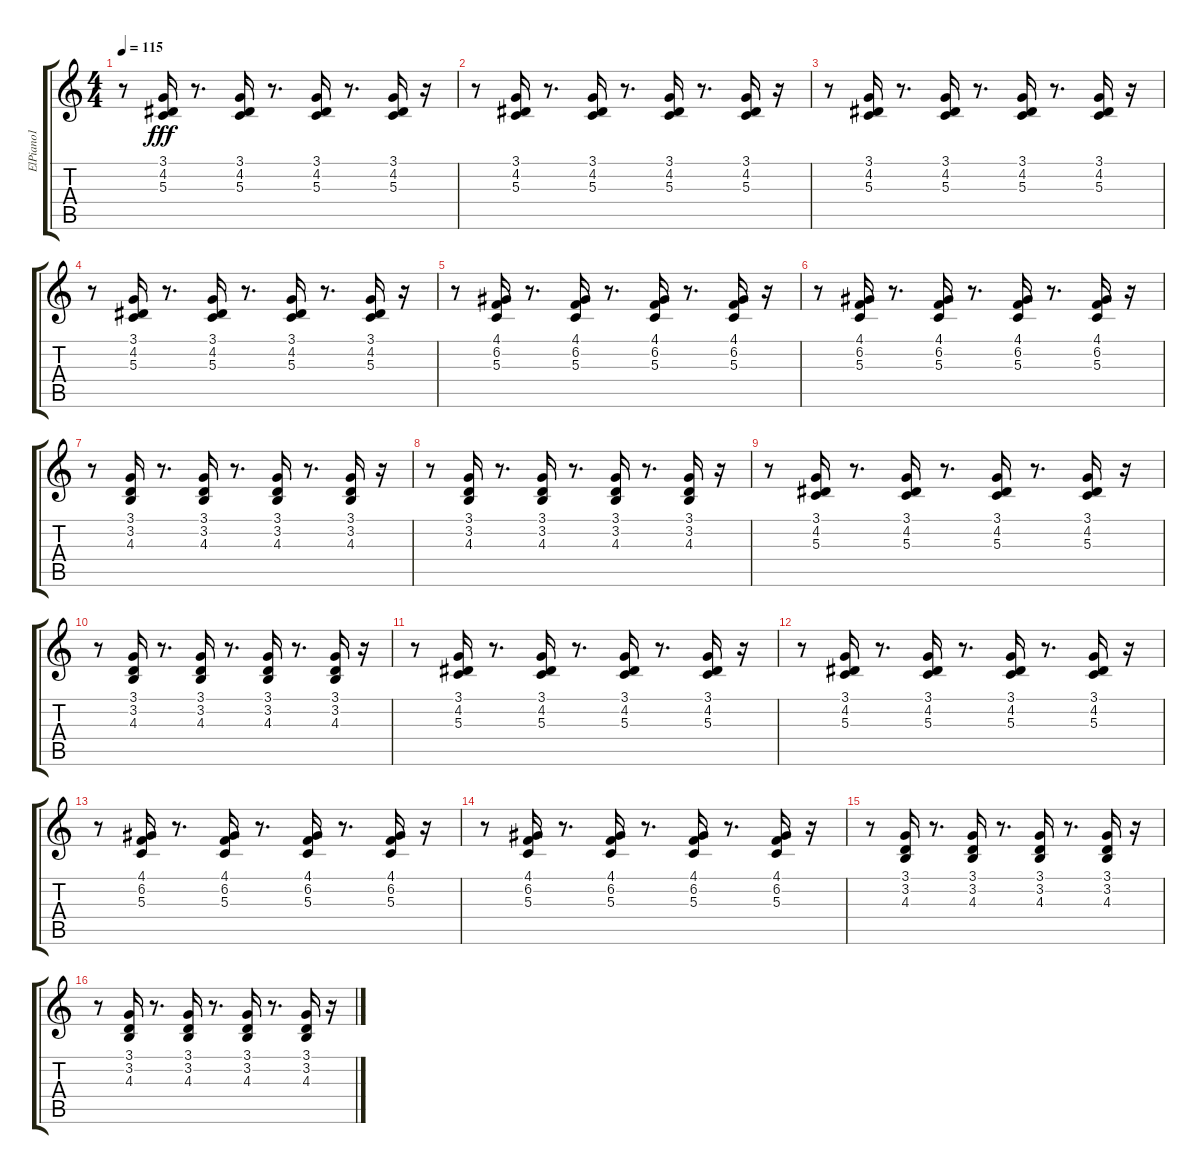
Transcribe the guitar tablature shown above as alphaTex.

\track ("ElPiano1" "ElPiano1") {instrument electricgrandpiano}
\staff {score tabs}
\tuning (E4 B3 G3 D3 A2 E2) {hide}
\ts (4 4)
\tempo 115
\clef g2
\ks c
r.8{dy fff} (3.1 4.2 5.3).16 r.8{d} (3.1 4.2 5.3).16 r.8{d} (3.1 4.2 5.3).16 r.8{d} (3.1 4.2 5.3).16 r.16 |
r.8 (3.1 4.2 5.3).16 r.8{d} (3.1 4.2 5.3).16 r.8{d} (3.1 4.2 5.3).16 r.8{d} (3.1 4.2 5.3).16 r.16 |
r.8 (3.1 4.2 5.3).16 r.8{d} (3.1 4.2 5.3).16 r.8{d} (3.1 4.2 5.3).16 r.8{d} (3.1 4.2 5.3).16 r.16 |
r.8 (3.1 4.2 5.3).16 r.8{d} (3.1 4.2 5.3).16 r.8{d} (3.1 4.2 5.3).16 r.8{d} (3.1 4.2 5.3).16 r.16 |
r.8 (4.1 6.2 5.3).16 r.8{d} (4.1 6.2 5.3).16 r.8{d} (4.1 6.2 5.3).16 r.8{d} (4.1 6.2 5.3).16 r.16 |
r.8 (4.1 6.2 5.3).16 r.8{d} (4.1 6.2 5.3).16 r.8{d} (4.1 6.2 5.3).16 r.8{d} (4.1 6.2 5.3).16 r.16 |
r.8 (3.1 3.2 4.3).16 r.8{d} (3.1 3.2 4.3).16 r.8{d} (3.1 3.2 4.3).16 r.8{d} (3.1 3.2 4.3).16 r.16 |
r.8 (3.1 3.2 4.3).16 r.8{d} (3.1 3.2 4.3).16 r.8{d} (3.1 3.2 4.3).16 r.8{d} (3.1 3.2 4.3).16 r.16 |
r.8 (3.1 4.2 5.3).16 r.8{d} (3.1 4.2 5.3).16 r.8{d} (3.1 4.2 5.3).16 r.8{d} (3.1 4.2 5.3).16 r.16 |
r.8 (3.1 3.2 4.3).16 r.8{d} (3.1 3.2 4.3).16 r.8{d} (3.1 3.2 4.3).16 r.8{d} (3.1 3.2 4.3).16 r.16 |
r.8 (3.1 4.2 5.3).16 r.8{d} (3.1 4.2 5.3).16 r.8{d} (3.1 4.2 5.3).16 r.8{d} (3.1 4.2 5.3).16 r.16 |
r.8 (3.1 4.2 5.3).16 r.8{d} (3.1 4.2 5.3).16 r.8{d} (3.1 4.2 5.3).16 r.8{d} (3.1 4.2 5.3).16 r.16 |
r.8 (4.1 6.2 5.3).16 r.8{d} (4.1 6.2 5.3).16 r.8{d} (4.1 6.2 5.3).16 r.8{d} (4.1 6.2 5.3).16 r.16 |
r.8 (4.1 6.2 5.3).16 r.8{d} (4.1 6.2 5.3).16 r.8{d} (4.1 6.2 5.3).16 r.8{d} (4.1 6.2 5.3).16 r.16 |
r.8 (3.1 3.2 4.3).16 r.8{d} (3.1 3.2 4.3).16 r.8{d} (3.1 3.2 4.3).16 r.8{d} (3.1 3.2 4.3).16 r.16 |
r.8 (3.1 3.2 4.3).16 r.8{d} (3.1 3.2 4.3).16 r.8{d} (3.1 3.2 4.3).16 r.8{d} (3.1 3.2 4.3).16 r.16
